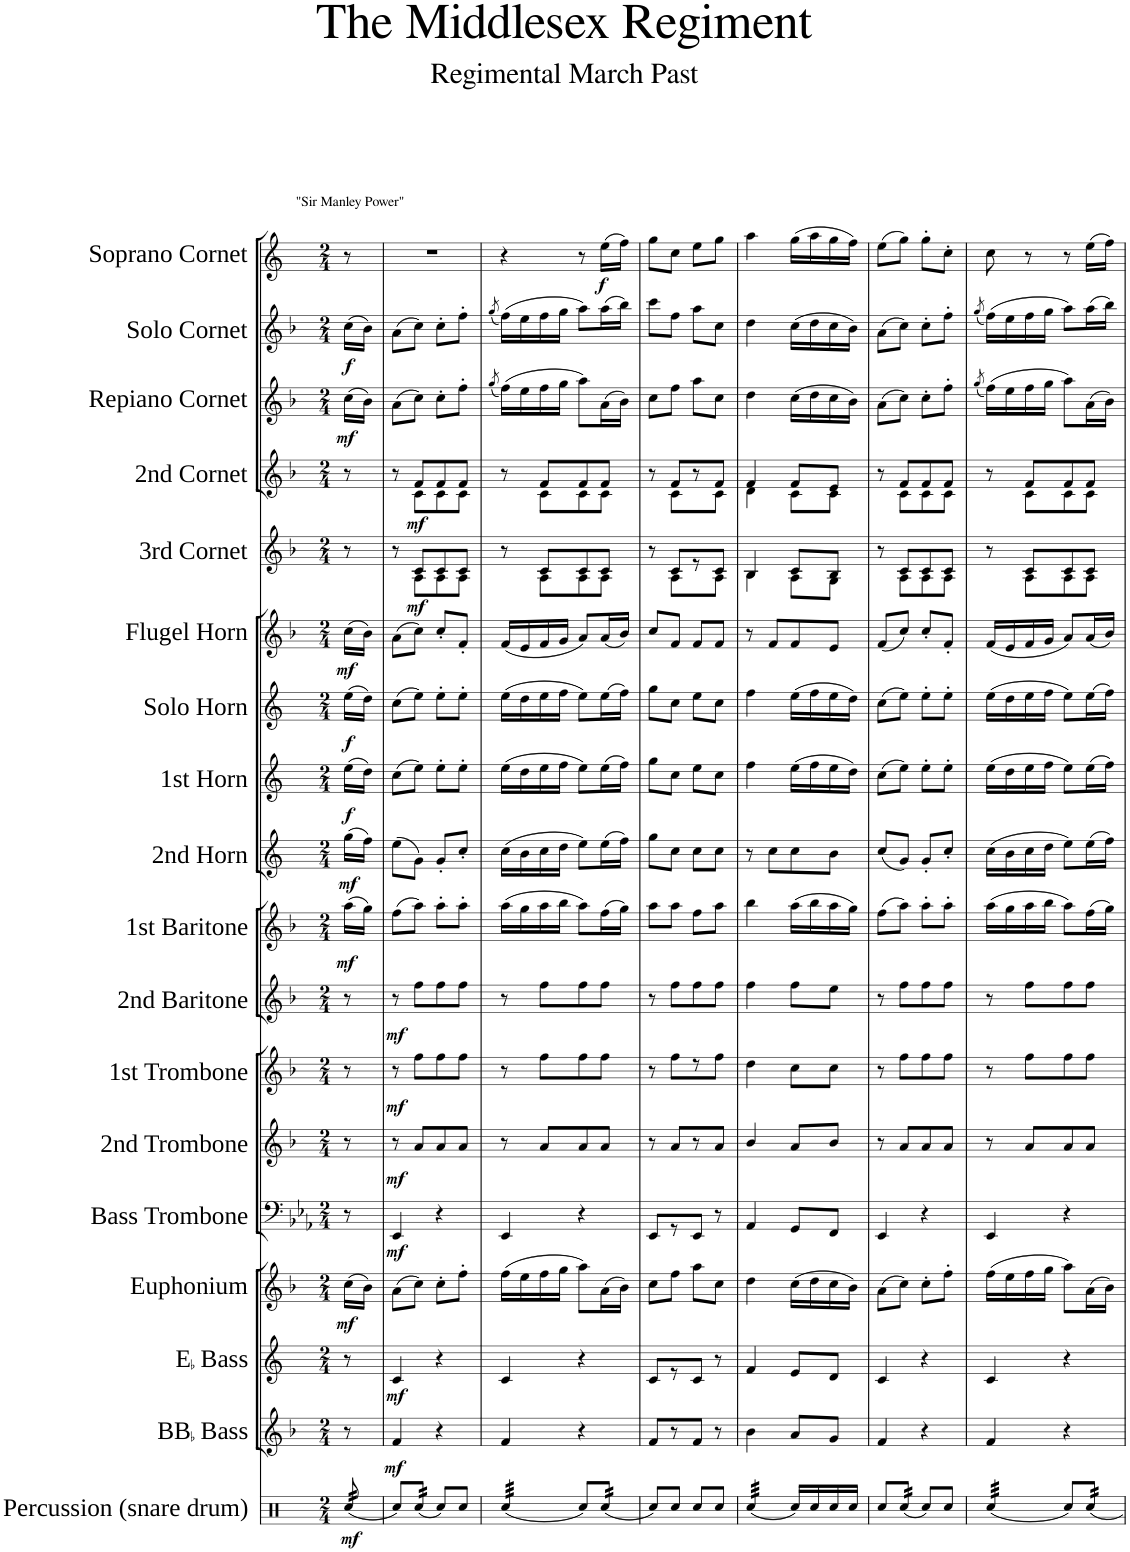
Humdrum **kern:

**kern	**dynam	**kern	**dynam	**kern	**dynam	**kern	**dynam	**kern	**dynam	**kern	**dynam	**kern	**dynam	**kern	**dynam	**kern	**dynam	**kern	**dynam	**kern	**dynam	**kern	**dynam	**kern	**dynam	**kern	**dynam	**kern	**dynam	**kern	**dynam	**kern	**dynam	**kern	**dynam
*part18	*part18	*part17	*part17	*part16	*part16	*part15	*part15	*part14	*part14	*part13	*part13	*part12	*part12	*part11	*part11	*part10	*part10	*part9	*part9	*part8	*part8	*part7	*part7	*part6	*part6	*part5	*part5	*part4	*part4	*part3	*part3	*part2	*part2	*part1	*part1
*staff18	*staff18	*staff17	*staff17	*staff16	*staff16	*staff15	*staff15	*staff14	*staff14	*staff13	*staff13	*staff12	*staff12	*staff11	*staff11	*staff10	*staff10	*staff9	*staff9	*staff8	*staff8	*staff7	*staff7	*staff6	*staff6	*staff5	*staff5	*staff4	*staff4	*staff3	*staff3	*staff2	*staff2	*staff1	*staff1
*I"Percussion (snare drum)	*	*I"BBaccidentalFlat Bass	*	*I"EaccidentalFlat Bass	*	*I"Euphonium	*	*I"Bass Trombone	*	*I"2nd Trombone	*	*I"1st Trombone	*	*I"2nd Baritone	*	*I"1st Baritone	*	*I"2nd Horn	*	*I"1st Horn	*	*I"Solo Horn	*	*I"Flugel Horn	*	*I"3rd Cornet	*	*I"2nd Cornet	*	*I"Repiano Cornet	*	*I"Solo Cornet	*	*I"Soprano Cornet	*
*I'Perc.	*	*I'BBaccidentalFlat B.	*	*I'EaccidentalFlat B.	*	*I'Euph.	*	*I'Bs. Trb.	*	*I'2nd Trb.	*	*I'1st Trb.	*	*I'2nd Bari.	*	*I'1st Bari.	*	*I'2nd Hn.	*	*I'1st Hn.	*	*I'Solo Hn.	*	*I'Flghn.	*	*I'3rd Cnt.	*	*I'2nd Cnt.	*	*I'Rep. Cnt.	*	*I'Solo Cnt.	*	*I'Sop. Cnt.	*
*clefX	*	*clefG2	*	*clefG2	*	*clefG2	*	*clefF4	*	*clefG2	*	*clefG2	*	*clefG2	*	*clefG2	*	*clefG2	*	*clefG2	*	*clefG2	*	*clefG2	*	*clefG2	*	*clefG2	*	*clefG2	*	*clefG2	*	*clefG2	*
*	*	*Trd15c26	*	*Trd12c21	*	*Trd8c14	*	*	*	*Trd8c14	*	*Trd8c14	*	*Trd8c14	*	*Trd8c14	*	*Trd5c9	*	*Trd5c9	*	*Trd5c9	*	*Trd1c2	*	*Trd1c2	*	*Trd1c2	*	*Trd1c2	*	*Trd1c2	*	*Trd-2c-3	*
*k[]	*	*k[b-]	*	*k[]	*	*k[b-]	*	*k[b-e-a-]	*	*k[b-]	*	*k[b-]	*	*k[b-]	*	*k[b-]	*	*k[]	*	*k[]	*	*k[]	*	*k[b-]	*	*k[b-]	*	*k[b-]	*	*k[b-]	*	*k[b-]	*	*k[]	*
*M2/4	*	*M2/4	*	*M2/4	*	*M2/4	*	*M2/4	*	*M2/4	*	*M2/4	*	*M2/4	*	*M2/4	*	*M2/4	*	*M2/4	*	*M2/4	*	*M2/4	*	*M2/4	*	*M2/4	*	*M2/4	*	*M2/4	*	*M2/4	*
=1	=1	=1	=1	=1	=1	=1	=1	=1	=1	=1	=1	=1	=1	=1	=1	=1	=1	=1	=1	=1	=1	=1	=1	=1	=1	=1	=1	=1	=1	=1	=1	=1	=1	=1	=1
!	!	!	!	!	!	!	!	!	!	!	!	!	!	!	!	!	!	!	!	!	!	!	!	!	!	!	!	!	!	!	!	!	!	!LO:TX:a:t="Sir Manley Power"	!
!	!LO:DY:b	!	!	!	!	!	!LO:DY:b	!	!	!	!	!	!	!	!	!	!LO:DY:b	!	!LO:DY:b	!	!LO:DY:b	!	!LO:DY:b	!	!LO:DY:b	!	!	!	!	!	!LO:DY:b	!	!LO:DY:b	!	!
*tremolo	*	*	*	*	*	*	*	*	*	*	*	*	*	*	*	*	*	*	*	*	*	*	*	*	*	*	*	*	*	*	*	*	*	*	*
(32Rcc/	mf	8r	.	8r	.	(16cc\LL	mf	8r	.	8r	.	8r	.	8r	.	(16aa\LL	mf	(16gg\LL	mf	(16ee\LL	f	(16ee\LL	f	(16cc\LL	mf	8r	.	8r	.	(16cc\LL	mf	(16cc\LL	f	8r	.
(32Rcc/	.	.	.	.	.	.	.	.	.	.	.	.	.	.	.	.	.	.	.	.	.	.	.	.	.	.	.	.	.	.	.	.	.	.	.
(32Rcc/	.	.	.	.	.	16b-\JJ)	.	.	.	.	.	.	.	.	.	16gg\JJ)	.	16ff\JJ)	.	16dd\JJ)	.	16dd\JJ)	.	16b-\JJ)	.	.	.	.	.	16b-\JJ)	.	16b-\JJ)	.	.	.
(32Rcc/	.	.	.	.	.	.	.	.	.	.	.	.	.	.	.	.	.	.	.	.	.	.	.	.	.	.	.	.	.	.	.	.	.	.	.
*Xtremolo	*	*	*	*	*	*	*	*	*	*	*	*	*	*	*	*	*	*	*	*	*	*	*	*	*	*	*	*	*	*	*	*	*	*	*
=2	=2	=2	=2	=2	=2	=2	=2	=2	=2	=2	=2	=2	=2	=2	=2	=2	=2	=2	=2	=2	=2	=2	=2	=2	=2	=2	=2	=2	=2	=2	=2	=2	=2	=2	=2
*	*	*	*	*	*	*	*	*	*	*	*	*	*	*	*	*	*	*	*	*	*	*	*	*	*	*^	*	*^	*	*	*	*	*	*	*
!	!	!	!LO:DY:b	!	!LO:DY:b	!	!	!	!LO:DY:b	!	!LO:DY:b	!	!LO:DY:b	!	!LO:DY:b	!	!	!	!	!	!	!	!	!	!	!	!	!	!	!	!	!	!	!	!	!	!
8Rcc/L)	.	4f/	mf	4c/	mf	(8a\L	.	4EE-/	mf	8r	mf	8r	mf	8r	mf	(8ff\L	.	(8ee\L	.	(8cc\L	.	(8cc\L	.	(8a\L	.	8r	8ryy	.	8r	8ryy	.	(8a\L	.	(8a\L	.	2r	.
!	!	!	!	!	!	!	!	!	!	!	!	!	!	!	!	!	!	!	!	!	!	!	!	!	!	!	!	!LO:DY:b	!	!	!LO:DY:b	!	!	!	!	!	!
*tremolo	*	*	*	*	*	*	*	*	*	*	*	*	*	*	*	*	*	*	*	*	*	*	*	*	*	*	*	*	*	*	*	*	*	*	*	*	*
(32Rcc/	.	.	.	.	.	8cc\J)	.	.	.	8a/L	.	8ff\L	.	8ff\L	.	8aa\J)	.	8g\J)	.	8ee\J)	.	8ee\J)	.	8cc\J)	.	8c/L	8A\L	mf	8f/L	8c\L	mf	8cc\J)	.	8cc\J)	.	.	.
(32Rcc/	.	.	.	.	.	.	.	.	.	.	.	.	.	.	.	.	.	.	.	.	.	.	.	.	.	.	.	.	.	.	.	.	.	.	.	.	.
(32Rcc/	.	.	.	.	.	.	.	.	.	.	.	.	.	.	.	.	.	.	.	.	.	.	.	.	.	.	.	.	.	.	.	.	.	.	.	.	.
(32Rcc/JJJ	.	.	.	.	.	.	.	.	.	.	.	.	.	.	.	.	.	.	.	.	.	.	.	.	.	.	.	.	.	.	.	.	.	.	.	.	.
*Xtremolo	*	*	*	*	*	*	*	*	*	*	*	*	*	*	*	*	*	*	*	*	*	*	*	*	*	*	*	*	*	*	*	*	*	*	*	*	*
8Rcc/L)	.	4r	.	4r	.	8cc'\L	.	4r	.	8a/	.	8ff\	.	8ff\	.	8aa'\L	.	8g'/L	.	8ee'\L	.	8ee'\L	.	8cc'/L	.	8c/	8A\	.	8f/	8c\	.	8cc'\L	.	8cc'\L	.	.	.
8Rcc/J	.	.	.	.	.	8ff'\J	.	.	.	8a/J	.	8ff\J	.	8ff\J	.	8aa'\J	.	8cc'/J	.	8ee'\J	.	8ee'\J	.	8f'/J	.	8c/J	8A\J	.	8f/J	8c\J	.	8ff'\J	.	8ff'\J	.	.	.
=3	=3	=3	=3	=3	=3	=3	=3	=3	=3	=3	=3	=3	=3	=3	=3	=3	=3	=3	=3	=3	=3	=3	=3	=3	=3	=3	=3	=3	=3	=3	=3	=3	=3	=3	=3	=3	=3
.	.	.	.	.	.	.	.	.	.	.	.	.	.	.	.	.	.	.	.	.	.	.	.	.	.	.	.	.	.	.	.	(8qgg/	.	(8qgg/	.	.	.
*tremolo	*	*	*	*	*	*	*	*	*	*	*	*	*	*	*	*	*	*	*	*	*	*	*	*	*	*	*	*	*	*	*	*	*	*	*	*	*
(32Rcc/LLL	.	4f/	.	4c/	.	(16ff\LL	.	4EE-/	.	8r	.	8r	.	8r	.	(16aa\LL	.	(16cc\LL	.	(16ee\LL	.	(16ee\LL	.	(16f/LL	.	8r	8ryy	.	8r	8ryy	.	(16ff\LL)	.	(16ff\LL)	.	4r	.
(32Rcc/	.	.	.	.	.	.	.	.	.	.	.	.	.	.	.	.	.	.	.	.	.	.	.	.	.	.	.	.	.	.	.	.	.	.	.	.	.
(32Rcc/	.	.	.	.	.	16ee\	.	.	.	.	.	.	.	.	.	16gg\	.	16b\	.	16dd\	.	16dd\	.	16e/	.	.	.	.	.	.	.	16ee\	.	16ee\	.	.	.
(32Rcc/	.	.	.	.	.	.	.	.	.	.	.	.	.	.	.	.	.	.	.	.	.	.	.	.	.	.	.	.	.	.	.	.	.	.	.	.	.
(32Rcc/	.	.	.	.	.	16ff\	.	.	.	8a/L	.	8ff\L	.	8ff\L	.	16aa\	.	16cc\	.	16ee\	.	16ee\	.	16f/	.	8c/L	8A\L	.	8f/L	8c\L	.	16ff\	.	16ff\	.	.	.
(32Rcc/	.	.	.	.	.	.	.	.	.	.	.	.	.	.	.	.	.	.	.	.	.	.	.	.	.	.	.	.	.	.	.	.	.	.	.	.	.
(32Rcc/	.	.	.	.	.	16gg\JJ	.	.	.	.	.	.	.	.	.	16bb-\JJ	.	16dd\JJ	.	16ff\JJ	.	16ff\JJ	.	16g/JJ	.	.	.	.	.	.	.	16gg\JJ	.	16gg\JJ	.	.	.
(32Rcc/JJJ	.	.	.	.	.	.	.	.	.	.	.	.	.	.	.	.	.	.	.	.	.	.	.	.	.	.	.	.	.	.	.	.	.	.	.	.	.
*Xtremolo	*	*	*	*	*	*	*	*	*	*	*	*	*	*	*	*	*	*	*	*	*	*	*	*	*	*	*	*	*	*	*	*	*	*	*	*	*
8Rcc/L)	.	4r	.	4r	.	8aa\L)	.	4r	.	8a/	.	8ff\	.	8ff\	.	8aa\L)	.	8ee\L)	.	8ee\L)	.	8ee\L)	.	8a/L)	.	8c/	8A\	.	8f/	8c\	.	8aa\L)	.	8aa\L)	.	8r	.
!	!	!	!	!	!	!	!	!	!	!	!	!	!	!	!	!	!	!	!	!	!	!	!	!	!	!	!	!	!	!	!	!	!	!	!	!	!LO:DY:b
*tremolo	*	*	*	*	*	*	*	*	*	*	*	*	*	*	*	*	*	*	*	*	*	*	*	*	*	*	*	*	*	*	*	*	*	*	*	*	*
(32Rcc/	.	.	.	.	.	(16a\L	.	.	.	8a/J	.	8ff\J	.	8ff\J	.	(16ff\L	.	(16ee\L	.	(16ee\L	.	(16ee\L	.	(16a/L	.	8c/J	8A\J	.	8f/J	8c\J	.	(16a\L	.	(16aa\L	.	(16ee\LL	f
(32Rcc/	.	.	.	.	.	.	.	.	.	.	.	.	.	.	.	.	.	.	.	.	.	.	.	.	.	.	.	.	.	.	.	.	.	.	.	.	.
(32Rcc/	.	.	.	.	.	16b-\JJ)	.	.	.	.	.	.	.	.	.	16gg\JJ)	.	16ff\JJ)	.	16ff\JJ)	.	16ff\JJ)	.	16b-/JJ)	.	.	.	.	.	.	.	16b-\JJ)	.	16bb-\JJ)	.	16ff\JJ)	.
(32Rcc/JJJ	.	.	.	.	.	.	.	.	.	.	.	.	.	.	.	.	.	.	.	.	.	.	.	.	.	.	.	.	.	.	.	.	.	.	.	.	.
*Xtremolo	*	*	*	*	*	*	*	*	*	*	*	*	*	*	*	*	*	*	*	*	*	*	*	*	*	*	*	*	*	*	*	*	*	*	*	*	*
=4	=4	=4	=4	=4	=4	=4	=4	=4	=4	=4	=4	=4	=4	=4	=4	=4	=4	=4	=4	=4	=4	=4	=4	=4	=4	=4	=4	=4	=4	=4	=4	=4	=4	=4	=4	=4	=4
8Rcc/L)	.	8f/L	.	8c/L	.	8cc\L	.	8EE-/L	.	8r	.	8r	.	8r	.	8aa\L	.	8gg\L	.	8gg\L	.	8gg\L	.	8cc/L	.	8r	8ryy	.	8r	8ryy	.	8cc\L	.	8ccc\L	.	8gg\L	.
8Rcc/J	.	8r	.	8r	.	8ff\J	.	8r	.	8a/L	.	8ff\L	.	8ff\L	.	8aa\J	.	8cc\J	.	8cc\J	.	8cc\J	.	8f/J	.	8c/L	8A\L	.	8f/L	8c\L	.	8ff\J	.	8ff\J	.	8cc\J	.
8Rcc/L	.	8f/J	.	8c/J	.	8aa\L	.	8EE-/J	.	8r	.	8r	.	8ff\	.	8ff\L	.	8cc\L	.	8ee\L	.	8ee\L	.	8f/L	.	8r	8ryy	.	8r	8ryy	.	8aa\L	.	8aa\L	.	8ee\L	.
8Rcc/J	.	8r	.	8r	.	8cc\J	.	8r	.	8a/J	.	8ff\J	.	8ff\J	.	8aa\J	.	8cc\J	.	8cc\J	.	8cc\J	.	8f/J	.	8c/J	8A\J	.	8f/J	8c\J	.	8cc\J	.	8cc\J	.	8gg\J	.
=5	=5	=5	=5	=5	=5	=5	=5	=5	=5	=5	=5	=5	=5	=5	=5	=5	=5	=5	=5	=5	=5	=5	=5	=5	=5	=5	=5	=5	=5	=5	=5	=5	=5	=5	=5	=5	=5
*tremolo	*	*	*	*	*	*	*	*	*	*	*	*	*	*	*	*	*	*	*	*	*	*	*	*	*	*	*	*	*	*	*	*	*	*	*	*	*
(32Rcc/LLL	.	4b-\	.	4f/	.	4dd\	.	4AA-/	.	4b-/	.	4dd\	.	4ff\	.	4bb-\	.	8r	.	4ff\	.	4ff\	.	8r	.	4B-/	4B-\	.	4f/	4d\	.	4dd\	.	4dd\	.	4aa\	.
(32Rcc/	.	.	.	.	.	.	.	.	.	.	.	.	.	.	.	.	.	.	.	.	.	.	.	.	.	.	.	.	.	.	.	.	.	.	.	.	.
(32Rcc/	.	.	.	.	.	.	.	.	.	.	.	.	.	.	.	.	.	.	.	.	.	.	.	.	.	.	.	.	.	.	.	.	.	.	.	.	.
(32Rcc/	.	.	.	.	.	.	.	.	.	.	.	.	.	.	.	.	.	.	.	.	.	.	.	.	.	.	.	.	.	.	.	.	.	.	.	.	.
(32Rcc/	.	.	.	.	.	.	.	.	.	.	.	.	.	.	.	.	.	8cc\L	.	.	.	.	.	8f/L	.	.	.	.	.	.	.	.	.	.	.	.	.
(32Rcc/	.	.	.	.	.	.	.	.	.	.	.	.	.	.	.	.	.	.	.	.	.	.	.	.	.	.	.	.	.	.	.	.	.	.	.	.	.
(32Rcc/	.	.	.	.	.	.	.	.	.	.	.	.	.	.	.	.	.	.	.	.	.	.	.	.	.	.	.	.	.	.	.	.	.	.	.	.	.
(32Rcc/JJJ	.	.	.	.	.	.	.	.	.	.	.	.	.	.	.	.	.	.	.	.	.	.	.	.	.	.	.	.	.	.	.	.	.	.	.	.	.
*Xtremolo	*	*	*	*	*	*	*	*	*	*	*	*	*	*	*	*	*	*	*	*	*	*	*	*	*	*	*	*	*	*	*	*	*	*	*	*	*
16Rcc/LL)	.	8a/L	.	8e/L	.	(16cc\LL	.	8GG/L	.	8a/L	.	8cc\L	.	8ff\L	.	(16aa\LL	.	8cc\	.	(16ee\LL	.	(16ee\LL	.	8f/	.	8c/L	8A\L	.	8f/L	8c\L	.	(16cc\LL	.	(16cc\LL	.	(16gg\LL	.
16Rcc/	.	.	.	.	.	16dd\	.	.	.	.	.	.	.	.	.	16bb-\	.	.	.	16ff\	.	16ff\	.	.	.	.	.	.	.	.	.	16dd\	.	16dd\	.	16aa\	.
16Rcc/	.	8g/J	.	8d/J	.	16cc\	.	8FF/J	.	8b-/J	.	8cc\J	.	8ee\J	.	16aa\	.	8b\J	.	16ee\	.	16ee\	.	8e/J	.	8B-/J	8G\J	.	8e/J	8c\J	.	16cc\	.	16cc\	.	16gg\	.
16Rcc/JJ	.	.	.	.	.	16b-\JJ)	.	.	.	.	.	.	.	.	.	16gg\JJ)	.	.	.	16dd\JJ)	.	16dd\JJ)	.	.	.	.	.	.	.	.	.	16b-\JJ)	.	16b-\JJ)	.	16ff\JJ)	.
=6	=6	=6	=6	=6	=6	=6	=6	=6	=6	=6	=6	=6	=6	=6	=6	=6	=6	=6	=6	=6	=6	=6	=6	=6	=6	=6	=6	=6	=6	=6	=6	=6	=6	=6	=6	=6	=6
8Rcc/L	.	4f/	.	4c/	.	(8a\L	.	4EE-/	.	8r	.	8r	.	8r	.	(8ff\L	.	(8cc/L	.	(8cc\L	.	(8cc\L	.	(8f/L	.	8r	8ryy	.	8r	8ryy	.	(8a\L	.	(8a\L	.	(8ee\L	.
*tremolo	*	*	*	*	*	*	*	*	*	*	*	*	*	*	*	*	*	*	*	*	*	*	*	*	*	*	*	*	*	*	*	*	*	*	*	*	*
(32Rcc/	.	.	.	.	.	8cc\J)	.	.	.	8a/L	.	8ff\L	.	8ff\L	.	8aa\J)	.	8g/J)	.	8ee\J)	.	8ee\J)	.	8cc/J)	.	8c/L	8A\L	.	8f/L	8c\L	.	8cc\J)	.	8cc\J)	.	8gg\J)	.
(32Rcc/	.	.	.	.	.	.	.	.	.	.	.	.	.	.	.	.	.	.	.	.	.	.	.	.	.	.	.	.	.	.	.	.	.	.	.	.	.
(32Rcc/	.	.	.	.	.	.	.	.	.	.	.	.	.	.	.	.	.	.	.	.	.	.	.	.	.	.	.	.	.	.	.	.	.	.	.	.	.
(32Rcc/JJJ	.	.	.	.	.	.	.	.	.	.	.	.	.	.	.	.	.	.	.	.	.	.	.	.	.	.	.	.	.	.	.	.	.	.	.	.	.
*Xtremolo	*	*	*	*	*	*	*	*	*	*	*	*	*	*	*	*	*	*	*	*	*	*	*	*	*	*	*	*	*	*	*	*	*	*	*	*	*
8Rcc/L)	.	4r	.	4r	.	8cc'\L	.	4r	.	8a/	.	8ff\	.	8ff\	.	8aa'\L	.	8g'/L	.	8ee'\L	.	8ee'\L	.	8cc'/L	.	8c/	8A\	.	8f/	8c\	.	8cc'\L	.	8cc'\L	.	8gg'\L	.
8Rcc/J	.	.	.	.	.	8ff'\J	.	.	.	8a/J	.	8ff\J	.	8ff\J	.	8aa'\J	.	8cc'/J	.	8ee'\J	.	8ee'\J	.	8f'/J	.	8c/J	8A\J	.	8f/J	8c\J	.	8ff'\J	.	8ff'\J	.	8cc'\J	.
=7	=7	=7	=7	=7	=7	=7	=7	=7	=7	=7	=7	=7	=7	=7	=7	=7	=7	=7	=7	=7	=7	=7	=7	=7	=7	=7	=7	=7	=7	=7	=7	=7	=7	=7	=7	=7	=7
.	.	.	.	.	.	.	.	.	.	.	.	.	.	.	.	.	.	.	.	.	.	.	.	.	.	.	.	.	.	.	.	(8qgg/	.	(8qgg/	.	.	.
*tremolo	*	*	*	*	*	*	*	*	*	*	*	*	*	*	*	*	*	*	*	*	*	*	*	*	*	*	*	*	*	*	*	*	*	*	*	*	*
(32Rcc/LLL	.	4f/	.	4c/	.	(16ff\LL	.	4EE-/	.	8r	.	8r	.	8r	.	(16aa\LL	.	(16cc\LL	.	(16ee\LL	.	(16ee\LL	.	(16f/LL	.	8r	8ryy	.	8r	8ryy	.	(16ff\LL)	.	(16ff\LL)	.	8cc\	.
(32Rcc/	.	.	.	.	.	.	.	.	.	.	.	.	.	.	.	.	.	.	.	.	.	.	.	.	.	.	.	.	.	.	.	.	.	.	.	.	.
(32Rcc/	.	.	.	.	.	16ee\	.	.	.	.	.	.	.	.	.	16gg\	.	16b\	.	16dd\	.	16dd\	.	16e/	.	.	.	.	.	.	.	16ee\	.	16ee\	.	.	.
(32Rcc/	.	.	.	.	.	.	.	.	.	.	.	.	.	.	.	.	.	.	.	.	.	.	.	.	.	.	.	.	.	.	.	.	.	.	.	.	.
(32Rcc/	.	.	.	.	.	16ff\	.	.	.	8a/L	.	8ff\L	.	8ff\L	.	16aa\	.	16cc\	.	16ee\	.	16ee\	.	16f/	.	8c/L	8A\L	.	8f/L	8c\L	.	16ff\	.	16ff\	.	8r	.
(32Rcc/	.	.	.	.	.	.	.	.	.	.	.	.	.	.	.	.	.	.	.	.	.	.	.	.	.	.	.	.	.	.	.	.	.	.	.	.	.
(32Rcc/	.	.	.	.	.	16gg\JJ	.	.	.	.	.	.	.	.	.	16bb-\JJ	.	16dd\JJ	.	16ff\JJ	.	16ff\JJ	.	16g/JJ	.	.	.	.	.	.	.	16gg\JJ	.	16gg\JJ	.	.	.
(32Rcc/JJJ	.	.	.	.	.	.	.	.	.	.	.	.	.	.	.	.	.	.	.	.	.	.	.	.	.	.	.	.	.	.	.	.	.	.	.	.	.
*Xtremolo	*	*	*	*	*	*	*	*	*	*	*	*	*	*	*	*	*	*	*	*	*	*	*	*	*	*	*	*	*	*	*	*	*	*	*	*	*
8Rcc/L)	.	4r	.	4r	.	8aa\L)	.	4r	.	8a/	.	8ff\	.	8ff\	.	8aa\L)	.	8ee\L)	.	8ee\L)	.	8ee\L)	.	8a/L)	.	8c/	8A\	.	8f/	8c\	.	8aa\L)	.	8aa\L)	.	8r	.
*tremolo	*	*	*	*	*	*	*	*	*	*	*	*	*	*	*	*	*	*	*	*	*	*	*	*	*	*	*	*	*	*	*	*	*	*	*	*	*
32Rcc/	.	.	.	.	.	(16a\L	.	.	.	8a/J	.	8ff\J	.	8ff\J	.	(16ff\L	.	(16ee\L	.	(16ee\L	.	(16ee\L	.	(16a/L	.	8c/J	8A\J	.	8f/J	8c\J	.	(16a\L	.	(16aa\L	.	(16ee\LL	.
32Rcc/	.	.	.	.	.	.	.	.	.	.	.	.	.	.	.	.	.	.	.	.	.	.	.	.	.	.	.	.	.	.	.	.	.	.	.	.	.
32Rcc/	.	.	.	.	.	16b-\JJ)	.	.	.	.	.	.	.	.	.	16gg\JJ)	.	16ff\JJ)	.	16ff\JJ)	.	16ff\JJ)	.	16b-/JJ)	.	.	.	.	.	.	.	16b-\JJ)	.	16bb-\JJ)	.	16ff\JJ)	.
32Rcc/JJJ	.	.	.	.	.	.	.	.	.	.	.	.	.	.	.	.	.	.	.	.	.	.	.	.	.	.	.	.	.	.	.	.	.	.	.	.	.
*Xtremolo	*	*	*	*	*	*	*	*	*	*	*	*	*	*	*	*	*	*	*	*	*	*	*	*	*	*	*	*	*	*	*	*	*	*	*	*	*
*	*	*	*	*	*	*	*	*	*	*	*	*	*	*	*	*	*	*	*	*	*	*	*	*	*	*v	*v	*	*	*	*	*	*	*	*	*	*
*	*	*	*	*	*	*	*	*	*	*	*	*	*	*	*	*	*	*	*	*	*	*	*	*	*	*	*	*v	*v	*	*	*	*	*	*	*
=	=	=	=	=	=	=	=	=	=	=	=	=	=	=	=	=	=	=	=	=	=	=	=	=	=	=	=	=	=	=	=	=	=	=	=
*-	*-	*-	*-	*-	*-	*-	*-	*-	*-	*-	*-	*-	*-	*-	*-	*-	*-	*-	*-	*-	*-	*-	*-	*-	*-	*-	*-	*-	*-	*-	*-	*-	*-	*-	*-
